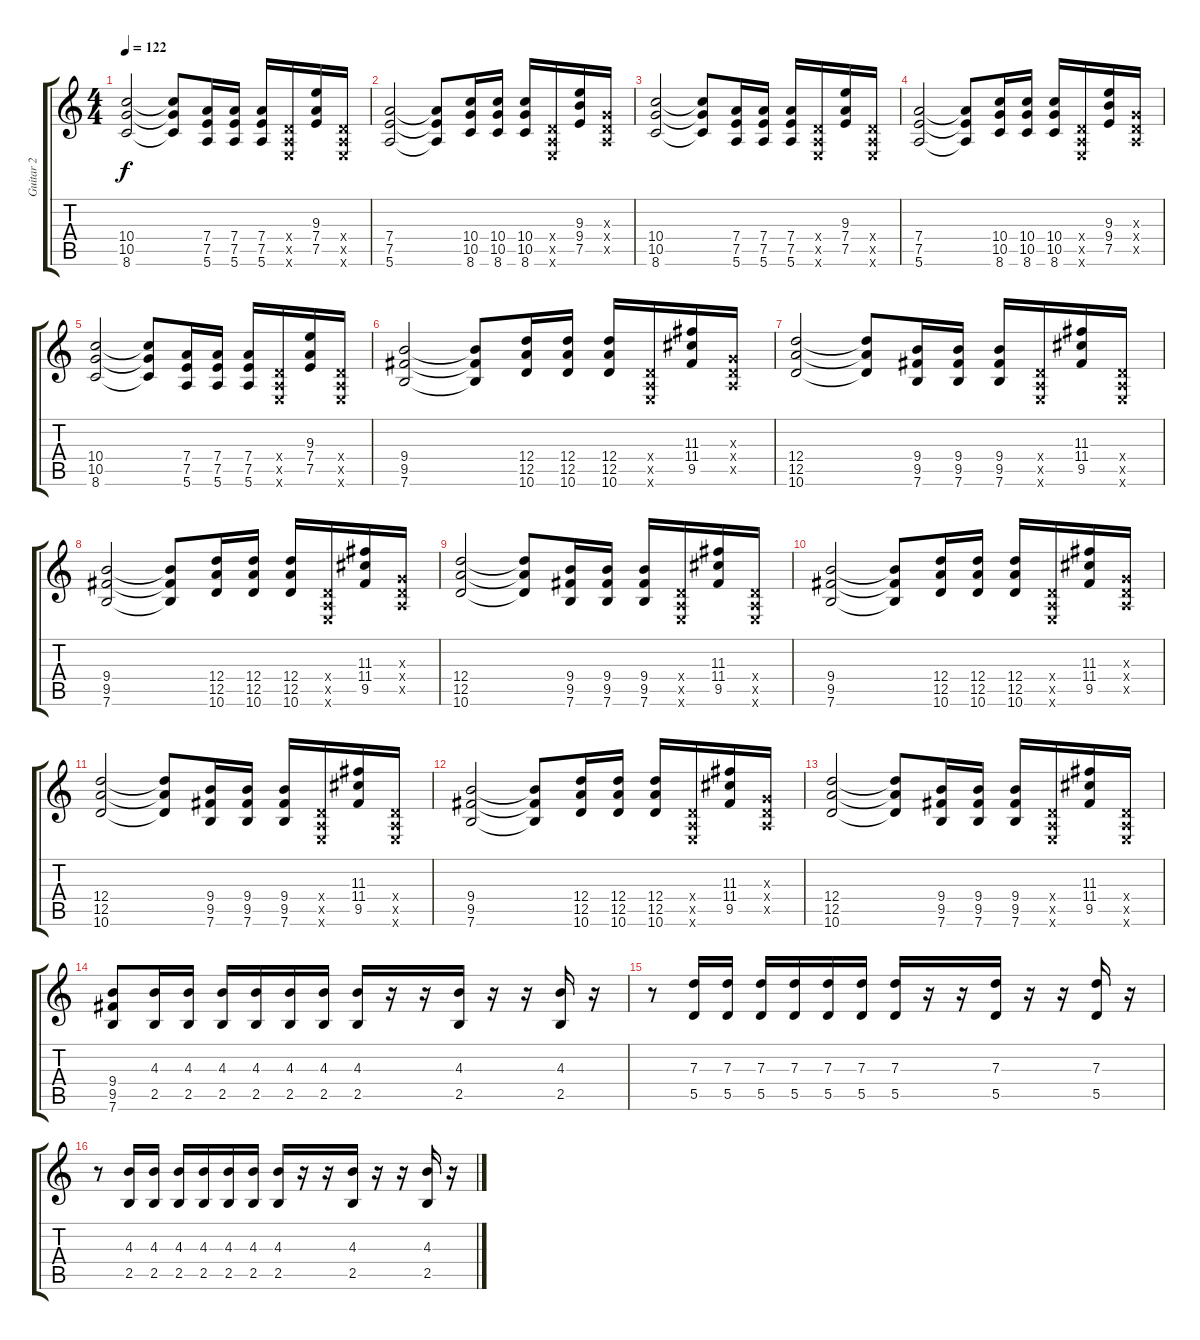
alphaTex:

\track ("Guitar 2" "Guitar 2") {instrument distortionguitar}
\staff {score tabs}
\tuning (E4 B3 G3 D3 A2 E2) {hide}
\ts (4 4)
\tempo 122
\clef g2
\ks c
(10.4 10.5 8.6).2{dy f} (10.4{t} 10.5{t} 8.6{t}).8 (7.4 7.5 5.6).16 (7.4 7.5 5.6).16 (7.4 7.5 5.6).16 (0.4{x} 0.5{x} 0.6{x}).16 (9.3 7.4 7.5).16 (0.4{x} 0.5{x} 0.6{x}).16 |
(7.4 7.5 5.6).2 (7.4{t} 7.5{t} 5.6{t}).8 (10.4 10.5 8.6).16 (10.4 10.5 8.6).16 (10.4 10.5 8.6).16 (0.4{x} 0.5{x} 0.6{x}).16 (9.3 9.4 7.5).16 (0.3{x} 0.4{x} 0.5{x}).16 |
(10.4 10.5 8.6).2 (10.4{t} 10.5{t} 8.6{t}).8 (7.4 7.5 5.6).16 (7.4 7.5 5.6).16 (7.4 7.5 5.6).16 (0.4{x} 0.5{x} 0.6{x}).16 (9.3 7.4 7.5).16 (0.4{x} 0.5{x} 0.6{x}).16 |
(7.4 7.5 5.6).2 (7.4{t} 7.5{t} 5.6{t}).8 (10.4 10.5 8.6).16 (10.4 10.5 8.6).16 (10.4 10.5 8.6).16 (0.4{x} 0.5{x} 0.6{x}).16 (9.3 9.4 7.5).16 (0.3{x} 0.4{x} 0.5{x}).16 |
(10.4 10.5 8.6).2 (10.4{t} 10.5{t} 8.6{t}).8 (7.4 7.5 5.6).16 (7.4 7.5 5.6).16 (7.4 7.5 5.6).16 (0.4{x} 0.5{x} 0.6{x}).16 (9.3 7.4 7.5).16 (0.4{x} 0.5{x} 0.6{x}).16 |
(9.4 9.5 7.6).2 (9.4{t} 9.5{t} 7.6{t}).8 (12.4 12.5 10.6).16 (12.4 12.5 10.6).16 (12.4 12.5 10.6).16 (0.4{x} 0.5{x} 0.6{x}).16 (11.3 11.4 9.5).16 (0.3{x} 0.4{x} 0.5{x}).16 |
(12.4 12.5 10.6).2 (12.4{t} 12.5{t} 10.6{t}).8 (9.4 9.5 7.6).16 (9.4 9.5 7.6).16 (9.4 9.5 7.6).16 (0.4{x} 0.5{x} 0.6{x}).16 (11.3 11.4 9.5).16 (0.4{x} 0.5{x} 0.6{x}).16 |
(9.4 9.5 7.6).2 (9.4{t} 9.5{t} 7.6{t}).8 (12.4 12.5 10.6).16 (12.4 12.5 10.6).16 (12.4 12.5 10.6).16 (0.4{x} 0.5{x} 0.6{x}).16 (11.3 11.4 9.5).16 (0.3{x} 0.4{x} 0.5{x}).16 |
(12.4 12.5 10.6).2 (12.4{t} 12.5{t} 10.6{t}).8 (9.4 9.5 7.6).16 (9.4 9.5 7.6).16 (9.4 9.5 7.6).16 (0.4{x} 0.5{x} 0.6{x}).16 (11.3 11.4 9.5).16 (0.4{x} 0.5{x} 0.6{x}).16 |
(9.4 9.5 7.6).2 (9.4{t} 9.5{t} 7.6{t}).8 (12.4 12.5 10.6).16 (12.4 12.5 10.6).16 (12.4 12.5 10.6).16 (0.4{x} 0.5{x} 0.6{x}).16 (11.3 11.4 9.5).16 (0.3{x} 0.4{x} 0.5{x}).16 |
(12.4 12.5 10.6).2 (12.4{t} 12.5{t} 10.6{t}).8 (9.4 9.5 7.6).16 (9.4 9.5 7.6).16 (9.4 9.5 7.6).16 (0.4{x} 0.5{x} 0.6{x}).16 (11.3 11.4 9.5).16 (0.4{x} 0.5{x} 0.6{x}).16 |
(9.4 9.5 7.6).2 (9.4{t} 9.5{t} 7.6{t}).8 (12.4 12.5 10.6).16 (12.4 12.5 10.6).16 (12.4 12.5 10.6).16 (0.4{x} 0.5{x} 0.6{x}).16 (11.3 11.4 9.5).16 (0.3{x} 0.4{x} 0.5{x}).16 |
(12.4 12.5 10.6).2 (12.4{t} 12.5{t} 10.6{t}).8 (9.4 9.5 7.6).16 (9.4 9.5 7.6).16 (9.4 9.5 7.6).16 (0.4{x} 0.5{x} 0.6{x}).16 (11.3 11.4 9.5).16 (0.4{x} 0.5{x} 0.6{x}).16 |
(9.4 9.5 7.6).8 (4.3 2.5).16 (4.3 2.5).16 (4.3 2.5).16 (4.3 2.5).16 (4.3 2.5).16 (4.3 2.5).16 (4.3 2.5).16 r.16 r.16 (4.3 2.5).16 r.16 r.16 (4.3 2.5).16 r.16 |
r.8 (7.3 5.5).16 (7.3 5.5).16 (7.3 5.5).16 (7.3 5.5).16 (7.3 5.5).16 (7.3 5.5).16 (7.3 5.5).16 r.16 r.16 (7.3 5.5).16 r.16 r.16 (7.3 5.5).16 r.16 |
r.8 (4.3 2.5).16 (4.3 2.5).16 (4.3 2.5).16 (4.3 2.5).16 (4.3 2.5).16 (4.3 2.5).16 (4.3 2.5).16 r.16 r.16 (4.3 2.5).16 r.16 r.16 (4.3 2.5).16 r.16
